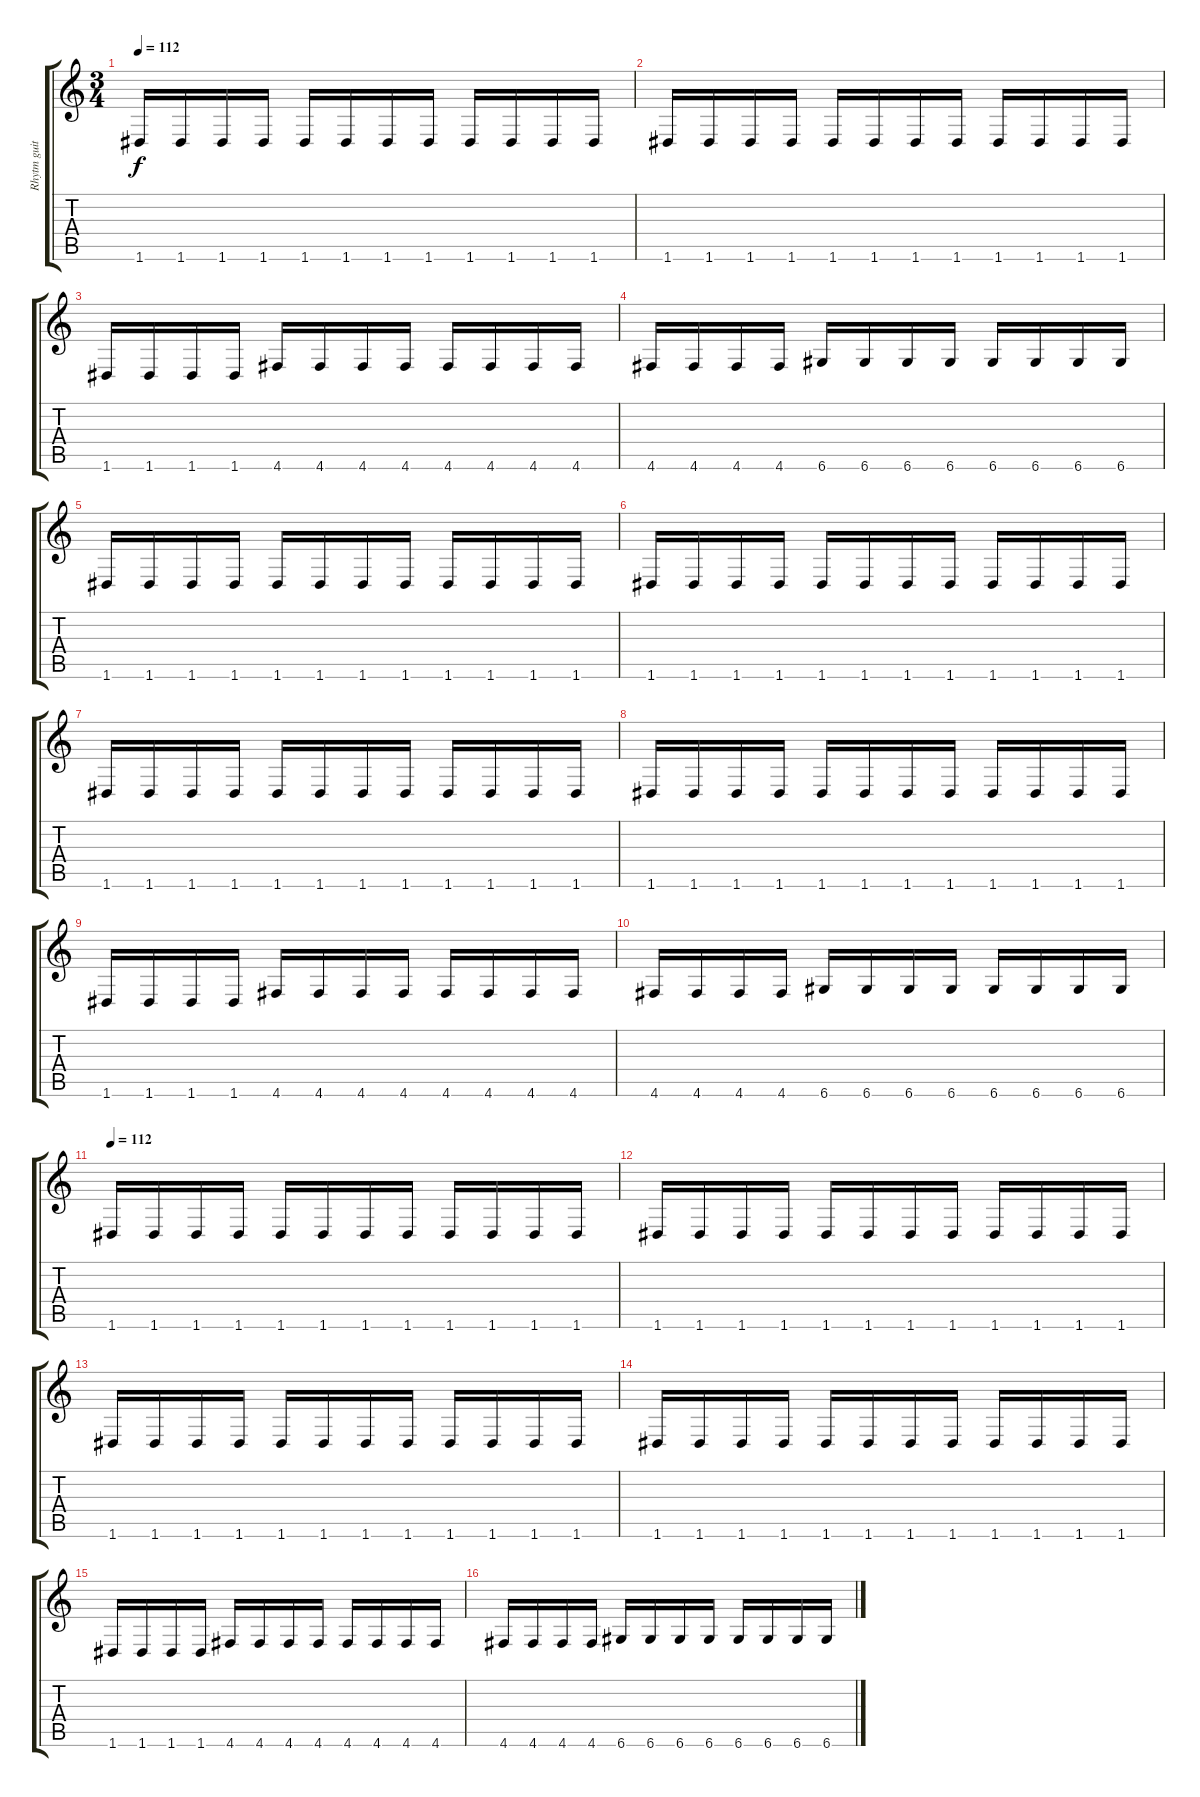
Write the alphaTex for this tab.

\track ("Rhytm guitar" "Rhytm guit") {instrument distortionguitar}
\staff {score tabs}
\tuning (D4 A3 F3 C3 G2 D2) {hide}
\ts (3 4)
\tempo 112
\clef g2
\ks c
1.6.16{dy f} 1.6.16 1.6.16 1.6.16 1.6.16 1.6.16 1.6.16 1.6.16 1.6.16 1.6.16 1.6.16 1.6.16 |
1.6.16 1.6.16 1.6.16 1.6.16 1.6.16 1.6.16 1.6.16 1.6.16 1.6.16 1.6.16 1.6.16 1.6.16 |
1.6.16 1.6.16 1.6.16 1.6.16 4.6.16 4.6.16 4.6.16 4.6.16 4.6.16 4.6.16 4.6.16 4.6.16 |
4.6.16 4.6.16 4.6.16 4.6.16 6.6.16 6.6.16 6.6.16 6.6.16 6.6.16 6.6.16 6.6.16 6.6.16 |
1.6.16 1.6.16 1.6.16 1.6.16 1.6.16 1.6.16 1.6.16 1.6.16 1.6.16 1.6.16 1.6.16 1.6.16 |
1.6.16 1.6.16 1.6.16 1.6.16 1.6.16 1.6.16 1.6.16 1.6.16 1.6.16 1.6.16 1.6.16 1.6.16 |
1.6.16 1.6.16 1.6.16 1.6.16 1.6.16 1.6.16 1.6.16 1.6.16 1.6.16 1.6.16 1.6.16 1.6.16 |
1.6.16 1.6.16 1.6.16 1.6.16 1.6.16 1.6.16 1.6.16 1.6.16 1.6.16 1.6.16 1.6.16 1.6.16 |
1.6.16 1.6.16 1.6.16 1.6.16 4.6.16 4.6.16 4.6.16 4.6.16 4.6.16 4.6.16 4.6.16 4.6.16 |
4.6.16 4.6.16 4.6.16 4.6.16 6.6.16 6.6.16 6.6.16 6.6.16 6.6.16 6.6.16 6.6.16 6.6.16 |
\tempo 112
1.6.16 1.6.16 1.6.16 1.6.16 1.6.16 1.6.16 1.6.16 1.6.16 1.6.16 1.6.16 1.6.16 1.6.16 |
1.6.16 1.6.16 1.6.16 1.6.16 1.6.16 1.6.16 1.6.16 1.6.16 1.6.16 1.6.16 1.6.16 1.6.16 |
1.6.16 1.6.16 1.6.16 1.6.16 1.6.16 1.6.16 1.6.16 1.6.16 1.6.16 1.6.16 1.6.16 1.6.16 |
1.6.16 1.6.16 1.6.16 1.6.16 1.6.16 1.6.16 1.6.16 1.6.16 1.6.16 1.6.16 1.6.16 1.6.16 |
1.6.16 1.6.16 1.6.16 1.6.16 4.6.16 4.6.16 4.6.16 4.6.16 4.6.16 4.6.16 4.6.16 4.6.16 |
4.6.16 4.6.16 4.6.16 4.6.16 6.6.16 6.6.16 6.6.16 6.6.16 6.6.16 6.6.16 6.6.16 6.6.16
